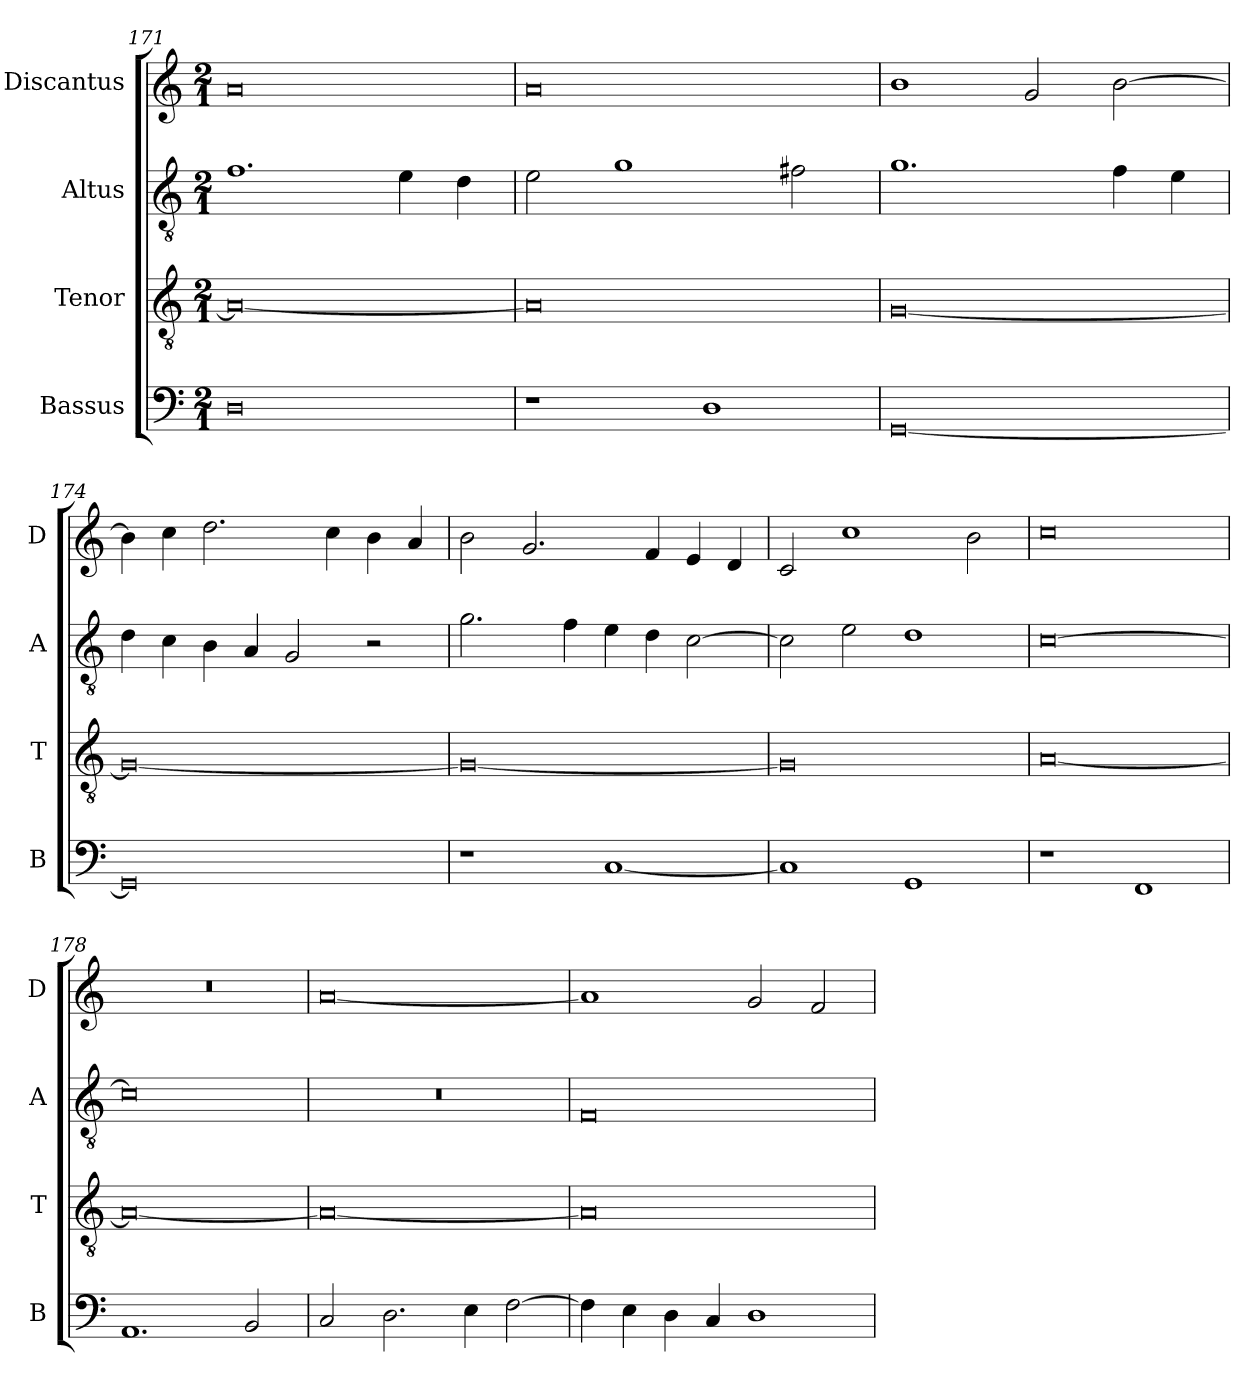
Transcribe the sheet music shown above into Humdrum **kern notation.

**kern	**kern	**kern	**kern
*part4	*part3	*part2	*part1
*staff4	*staff3	*staff2	*staff1
*I"Bassus	*I"Tenor	*I"Altus	*I"Discantus
*I'B	*I'T	*I'A	*I'D
*clefF4	*clefGv2	*clefGv2	*clefG2
*k[]	*k[]	*k[]	*k[]
*M2/1	*M2/1	*M2/1	*M2/1
=171	=171	=171	=171
0D	0A_	1.f	0a
.	.	4e\	.
.	.	4d\	.
=172	=172	=172	=172
1r	0A]	2e\	0a
.	.	1g	.
1D	.	.	.
.	.	2f#X\	.
=173	=173	=173	=173
[0GG	[0G	1.g	1b
.	.	.	2g/
.	.	4f\	[2b\
.	.	4e\	.
=174	=174	=174	=174
0GG]	0G_	4d\	4b\]
.	.	4c\	4cc\
.	.	4B\	2.dd\
.	.	4A/	.
.	.	2G/	.
.	.	.	4cc\
.	.	2r	4b\
.	.	.	4a/
=175	=175	=175	=175
1r	0G_	2.g\	2b\
.	.	.	2.g/
.	.	4f\	.
[1C	.	4e\	.
.	.	4d\	4f/
.	.	[2c\	4e/
.	.	.	4d/
=176	=176	=176	=176
1C]	0G]	2c\]	2c/
.	.	2e\	1cc
1GG	.	1d	.
.	.	.	2b\
=177	=177	=177	=177
1r	[0A	[0c	0cc
1FF	.	.	.
=178	=178	=178	=178
1.AA	0A_	0c]	0r
2BB/	.	.	.
=179	=179	=179	=179
2C/	0A_	0r	[0a
2.D\	.	.	.
4E\	.	.	.
[2F\	.	.	.
=180	=180	=180	=180
4F\]	0A]	0F	1a]
4E\	.	.	.
4D\	.	.	.
4C/	.	.	.
1D	.	.	2g/
.	.	.	2f/
=	=	=	=
*-	*-	*-	*-
